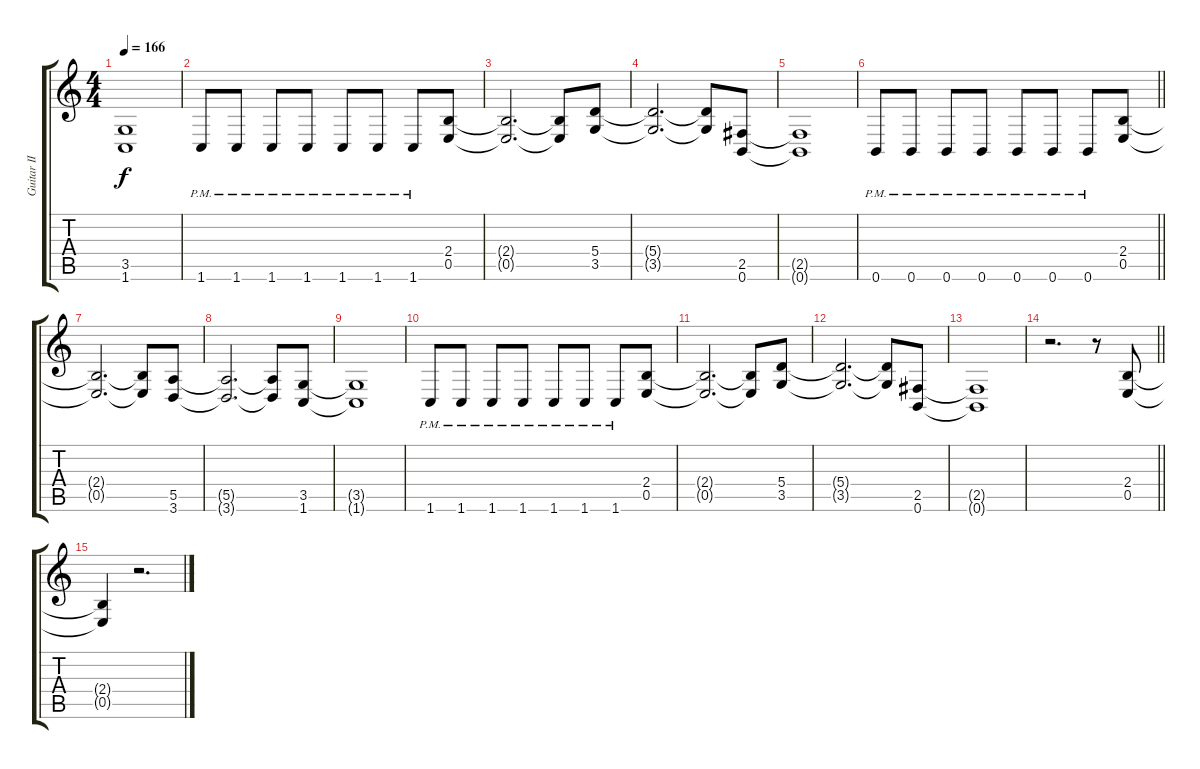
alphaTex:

\track ("Guitar II" "Guitar II") {instrument distortionguitar}
\staff {score tabs}
\tuning (B3 Gb3 D3 A2 E2 B1) {hide}
\ts (4 4)
\tempo 166
\clef g2
\ks c
(3.5{t} 1.6{t}).1{dy f} |
1.6{pm}.8 1.6{pm}.8 1.6{pm}.8 1.6{pm}.8 1.6{pm}.8 1.6{pm}.8 1.6{pm}.8 (2.4 0.5).8 |
(2.4{t} 0.5{t}).2{d} (2.4{t} 0.5{t}).8 (5.4 3.5).8 |
(5.4{t} 3.5{t}).2{d} (5.4{t} 3.5{t}).8 (2.5 0.6).8 |
(2.5{t} 0.6{t}).1 |
\barLineRight lightlight
0.6{pm}.8 0.6{pm}.8 0.6{pm}.8 0.6{pm}.8 0.6{pm}.8 0.6{pm}.8 0.6{pm}.8 (2.4 0.5).8 |
\section ("" "")
(2.4{t} 0.5{t}).2{d} (2.4{t} 0.5{t}).8 (5.5 3.6).8 |
(5.5{t} 3.6{t}).2{d} (5.5{t} 3.6{t}).8 (3.5 1.6).8 |
(3.5{t} 1.6{t}).1 |
1.6{pm}.8 1.6{pm}.8 1.6{pm}.8 1.6{pm}.8 1.6{pm}.8 1.6{pm}.8 1.6{pm}.8 (2.4 0.5).8 |
(2.4{t} 0.5{t}).2{d} (2.4{t} 0.5{t}).8 (5.4 3.5).8 |
(5.4{t} 3.5{t}).2{d} (5.4{t} 3.5{t}).8 (2.5 0.6).8 |
(2.5{t} 0.6{t}).1 |
\barLineRight lightlight
r.2{d} r.8 (2.4 0.5).8 |
(2.4{t} 0.5{t}).4 r.2{d}
